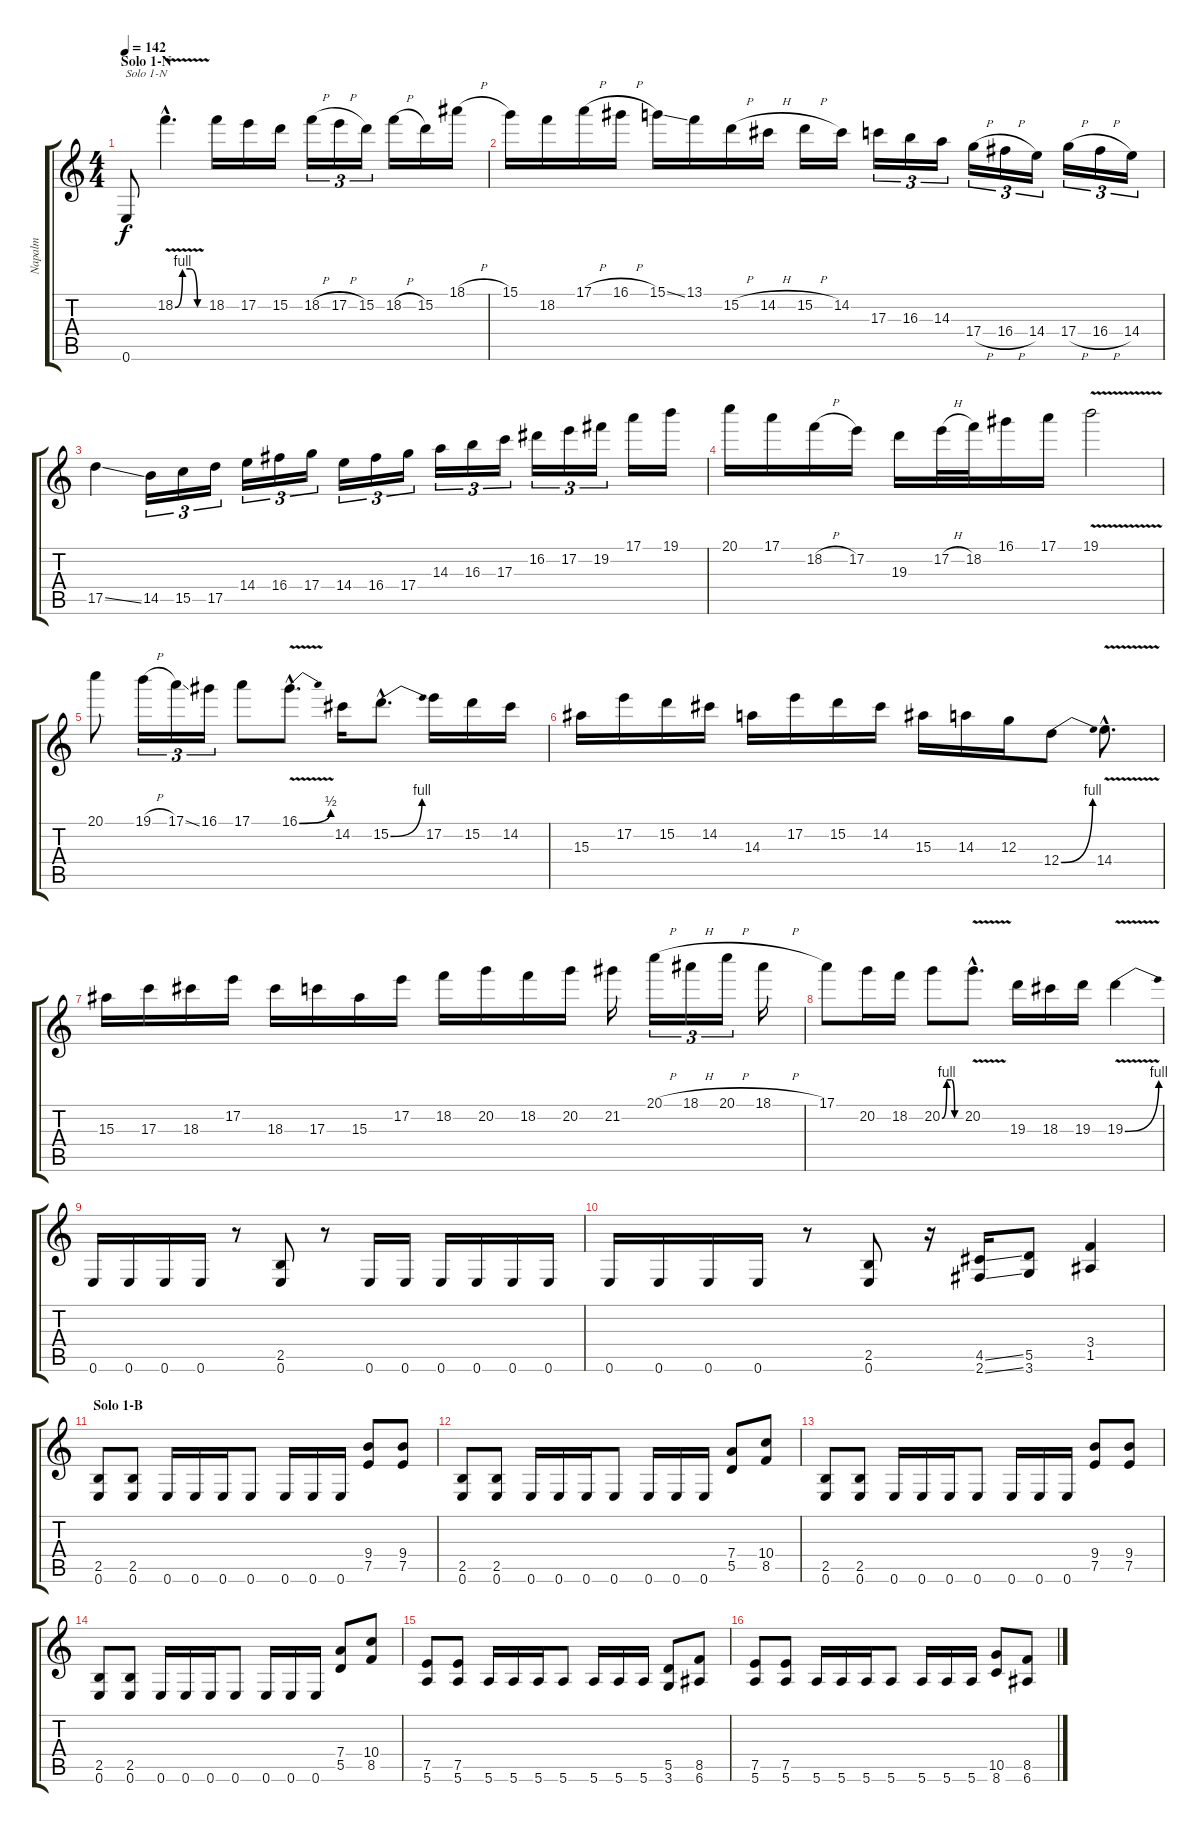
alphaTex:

\track ("Napalm" "Napalm") {instrument overdrivenguitar}
\staff {score tabs}
\tuning (E4 B3 G3 D3 A2 E2) {hide}
\ts (4 4)
\section ("" "Solo 1-N")
\tempo 142
\clef g2
\ks c
0.6.8{txt "Solo 1-N" dy f volume 16} 18.2{be (custom 0 0 15 4 30 4 45 0 60 0) v hac}.4{d} 18.2.16 17.2.16 15.2.16 18.2{h}.16{tu (3 2)} 17.2{h}.16{tu (3 2)} 15.2.16{tu (3 2)} 18.2{h}.16 15.2.16 18.1{h}.16 |
15.1.16 18.2.16 17.1{h}.16 16.1{h}.16 15.1{ss}.16 13.1.16 15.2{h}.16 14.2{h}.16 15.2{h}.16 14.2.16 17.3.16{tu (3 2)} 16.3.16{tu (3 2)} 14.3.16{tu (3 2)} 17.4{h}.16{tu (3 2)} 16.4{h}.16{tu (3 2)} 14.4.16{tu (3 2)} 17.4{h}.16{tu (3 2)} 16.4{h}.16{tu (3 2)} 14.4.16{tu (3 2)} |
17.5{ss}.4 14.5.16{tu (3 2)} 15.5.16{tu (3 2)} 17.5.16{tu (3 2)} 14.4.16{tu (3 2)} 16.4.16{tu (3 2)} 17.4.16{tu (3 2)} 14.4.16{tu (3 2)} 16.4.16{tu (3 2)} 17.4.16{tu (3 2)} 14.3.16{tu (3 2)} 16.3.16{tu (3 2)} 17.3.16{tu (3 2)} 16.2.16{tu (3 2)} 17.2.16{tu (3 2)} 19.2.16{tu (3 2)} 17.1.16 19.1.16 |
20.1.16 17.1.16 18.2{h}.16 17.2.16 19.3.16 17.2{h}.32 18.2.32 16.1.16 17.1.16 19.1{v}.2 |
20.1.8 19.1{h}.16{tu (3 2)} 17.1{ss}.16{tu (3 2)} 16.1.16{tu (3 2)} 17.1.8 16.1{be (bend 0 0 60 2) v hac}.8{d} 14.2.16 15.2{be (bend 0 0 60 4) hac}.8{d} 17.2.16 15.2.16 14.2.16 |
15.3.16 17.2.16 15.2.16 14.2.16 14.3.16 17.2.16 15.2.16 14.2.16 15.3.16 14.3.16 12.3.16 12.4{be (bend 0 0 60 4)}.8 14.4{v hac}.8{d} |
15.3.16 17.3.16 18.3.16 17.2.16 18.3.16 17.3.16 15.3.16 17.2.16 18.2.16 20.2.16 18.2.16 20.2.16 21.2.16 20.1{h}.16{tu (3 2)} 18.1{h}.16{tu (3 2)} 20.1{h}.16{tu (3 2)} 18.1{h}.16 |
17.1.8 20.2.16 18.2.16 20.2{be (custom 0 0 15 4 30 4 40 0 60 0)}.8 20.2{v hac}.8{d} 19.3.16 18.3.16 19.3.16 19.3{be (bend 0 0 60 4) v}.4 |
0.6.16{volume 13} 0.6.16 0.6.16 0.6.16 r.8 (2.5 0.6).8 r.8 0.6.16 0.6.16 0.6.16 0.6.16 0.6.16 0.6.16 |
0.6.16 0.6.16 0.6.16 0.6.16 r.8 (2.5 0.6).8 r.16 (4.5{ss} 2.6{ss}).16 (5.5 3.6).8 (3.4 1.5).4 |
\section ("" "Solo 1-B")
(2.5 0.6).8 (2.5 0.6).8 0.6.16 0.6.16 0.6.16 0.6.8 0.6.16 0.6.16 0.6.16 (9.4 7.5).8 (9.4 7.5).8 |
(2.5 0.6).8 (2.5 0.6).8 0.6.16 0.6.16 0.6.16 0.6.8 0.6.16 0.6.16 0.6.16 (7.4 5.5).8 (10.4 8.5).8 |
(2.5 0.6).8 (2.5 0.6).8 0.6.16 0.6.16 0.6.16 0.6.8 0.6.16 0.6.16 0.6.16 (9.4 7.5).8 (9.4 7.5).8 |
(2.5 0.6).8 (2.5 0.6).8 0.6.16 0.6.16 0.6.16 0.6.8 0.6.16 0.6.16 0.6.16 (7.4 5.5).8 (10.4 8.5).8 |
(7.5 5.6).8 (7.5 5.6).8 5.6.16 5.6.16 5.6.16 5.6.8 5.6.16 5.6.16 5.6.16 (5.5 3.6).8 (8.5 6.6).8 |
(7.5 5.6).8 (7.5 5.6).8 5.6.16 5.6.16 5.6.16 5.6.8 5.6.16 5.6.16 5.6.16 (10.5 8.6).8 (8.5 6.6).8
